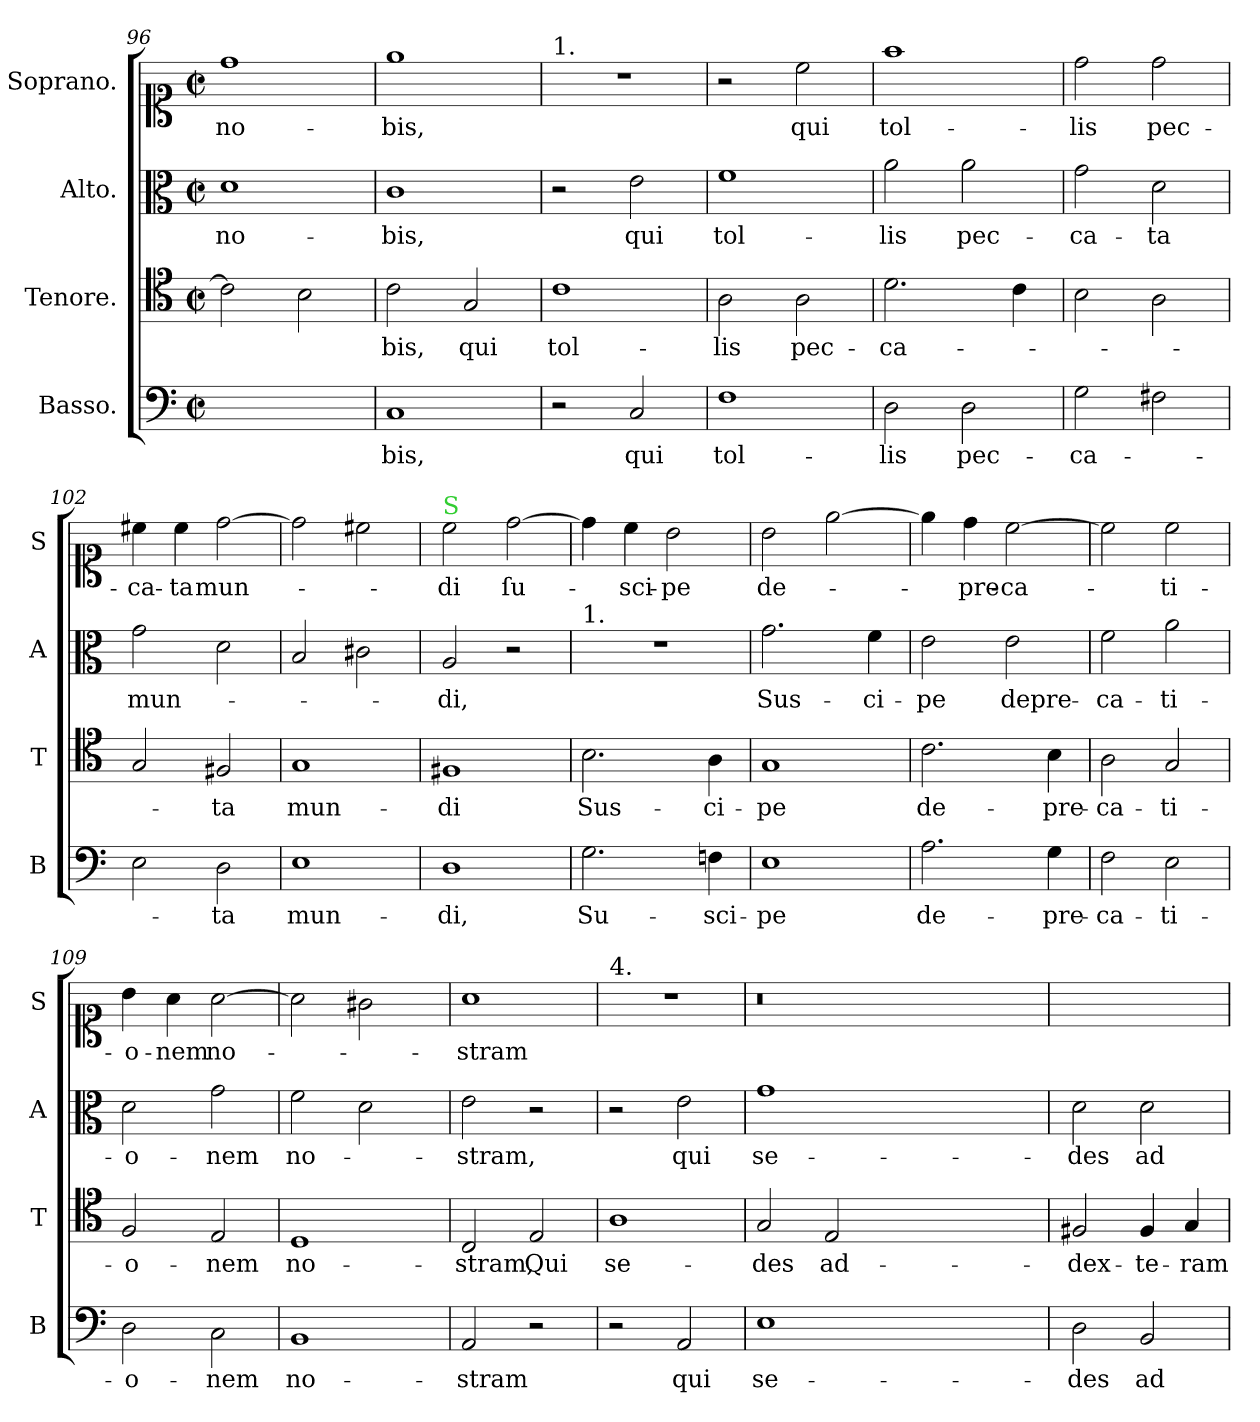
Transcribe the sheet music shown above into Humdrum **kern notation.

**kern	**text	**kern	**text	**kern	**text	**kern	**text
*part4	*part4	*part3	*part3	*part2	*part2	*part1	*part1
*staff4	*staff4	*staff3	*staff3	*staff2	*staff2	*staff1	*staff1
*I"Basso.	*	*I"Tenore.	*	*I"Alto.	*	*I"Soprano.	*
*I'B	*	*I'T	*	*I'A	*	*I'S	*
*clefF4	*	*clefC4	*	*clefC3	*	*clefC1	*
*k[]	*	*k[]	*	*k[]	*	*k[]	*
*M2/2	*	*M2/2	*	*M2/2	*	*M2/2	*
*met(c|)	*	*met(c|)	*	*met(c|)	*	*met(c|)	*
=96	=96	=96	=96	=96	=96	=96	=96
1ryy	.	2c\]	.	1d	no-	1dd	no-
.	.	2B\	.	.	.	.	.
=97	=97	=97	=97	=97	=97	=97	=97
1C	-bis,	2c\	-bis,	1c	-bis,	1ee	-bis,
.	.	2G/	qui	.	.	.	.
=98	=98	=98	=98	=98	=98	=98	=98
!	!	!	!	!	!	!LO:TX:a:t=1.	!
2r	.	1c	tol-	2r	.	1r	.
2C/	qui	.	.	2e\	qui	.	.
=99	=99	=99	=99	=99	=99	=99	=99
1F	tol-	2A\	-lis	1f	tol-	2r	.
.	.	2A\	pec-	.	.	2cc\	qui
=100	=100	=100	=100	=100	=100	=100	=100
2D\	-lis	2.d\	-ca-	2a\	-lis	1ff	tol-
2D\	pec-	.	.	2a\	pec-	.	.
.	.	4c\	.	.	.	.	.
=101	=101	=101	=101	=101	=101	=101	=101
2G\	-ca-	2B\	.	2g\	-ca-	2dd\	-lis
2F#X\	.	2A\	.	2d\	-ta	2dd\	pec-
=102	=102	=102	=102	=102	=102	=102	=102
2E\	.	2G/	.	2g\	mun-	4cc#X\	-ca-
.	.	.	.	.	.	4cc#\	-ta
2D\	-ta	2F#X/	-ta	2d\	.	[2dd\	mun-
=103	=103	=103	=103	=103	=103	=103	=103
1E	mun-	1G	mun-	2B/	.	2dd\]	.
.	.	.	.	2c#X\	.	2cc#X\	.
=104	=104	=104	=104	=104	=104	=104	=104
!	!	!	!	!	!	!LO:TX:a:color=limegreen:t=S	!
1D	-di,	1F#X	-di	2A/	-di,	2cc\	-di
.	.	.	.	2r	.	[2dd\	ſu-
=105	=105	=105	=105	=105	=105	=105	=105
!	!	!	!	!LO:TX:a:t=1.	!	!	!
2.G\	Su-	2.B\	Sus-	1r	.	4dd!\]	.
.	.	.	.	.	.	4cc\	-sci-
.	.	.	.	.	.	2b\	-pe
4Fn\	-sci-	4A\	-ci-	.	.	.	.
=106	=106	=106	=106	=106	=106	=106	=106
1E	-pe	1G	-pe	2.g\	Sus-	2b\	de-
.	.	.	.	.	.	[2ee\	.
.	.	.	.	4f\	-ci-	.	.
=107	=107	=107	=107	=107	=107	=107	=107
2.A\	de-	2.c\	de-	2e\	-pe	4ee!\]	.
.	.	.	.	.	.	4dd\	-pre-
.	.	.	.	2e\	depre-	[2cc\	-ca-
4G\	-pre-	4B\	-pre-	.	.	.	.
=108	=108	=108	=108	=108	=108	=108	=108
2F\	-ca-	2A\	-ca-	2f\	-ca-	2cc\]	.
2E\	-ti-	2G/	-ti-	2a\	-ti-	2cc\	-ti-
=109	=109	=109	=109	=109	=109	=109	=109
2D\	-o-	2F/	-o-	2d\	-o-	4b\	-o-
.	.	.	.	.	.	4a\	-nem
2C\	-nem	2E/	-nem	2g\	-nem	[2a\	no-
=110	=110	=110	=110	=110	=110	=110	=110
1BB	no-	1D	no-	2f\	no-	2a\]	.
.	.	.	.	2d\	.	2g#X\	.
=111	=111	=111	=111	=111	=111	=111	=111
2AA/	-stram	2C/	-stram,	2e\	-stram,	1a	-stram
2r	.	2E/	Qui	2r	.	.	.
=112	=112	=112	=112	=112	=112	=112	=112
!	!	!	!	!	!	!LO:TX:a:t=4.	!
2r	.	1A	se-	2r	.	1r	.
2AA/	qui	.	.	2e\	qui	.	.
=113	=113	=113	=113	=113	=113	=113	=113
1E	se-	2G/	-des	1g	se-	0.r	.
.	.	2E/	ad-	.	.	.	.
0ryy	.	0ryy	.	0ryy	.	.	.
=114	=114	=114	=114	=114	=114	=114	=114
2D\	-des	2F#X/	-dex-	2d\	-des	1ryy	.
2BB/	ad	4F#/	-te-	2d\	ad	.	.
.	.	4G/	-ram	.	.	.	.
=	=	=	=	=	=	=	=
*-	*-	*-	*-	*-	*-	*-	*-
